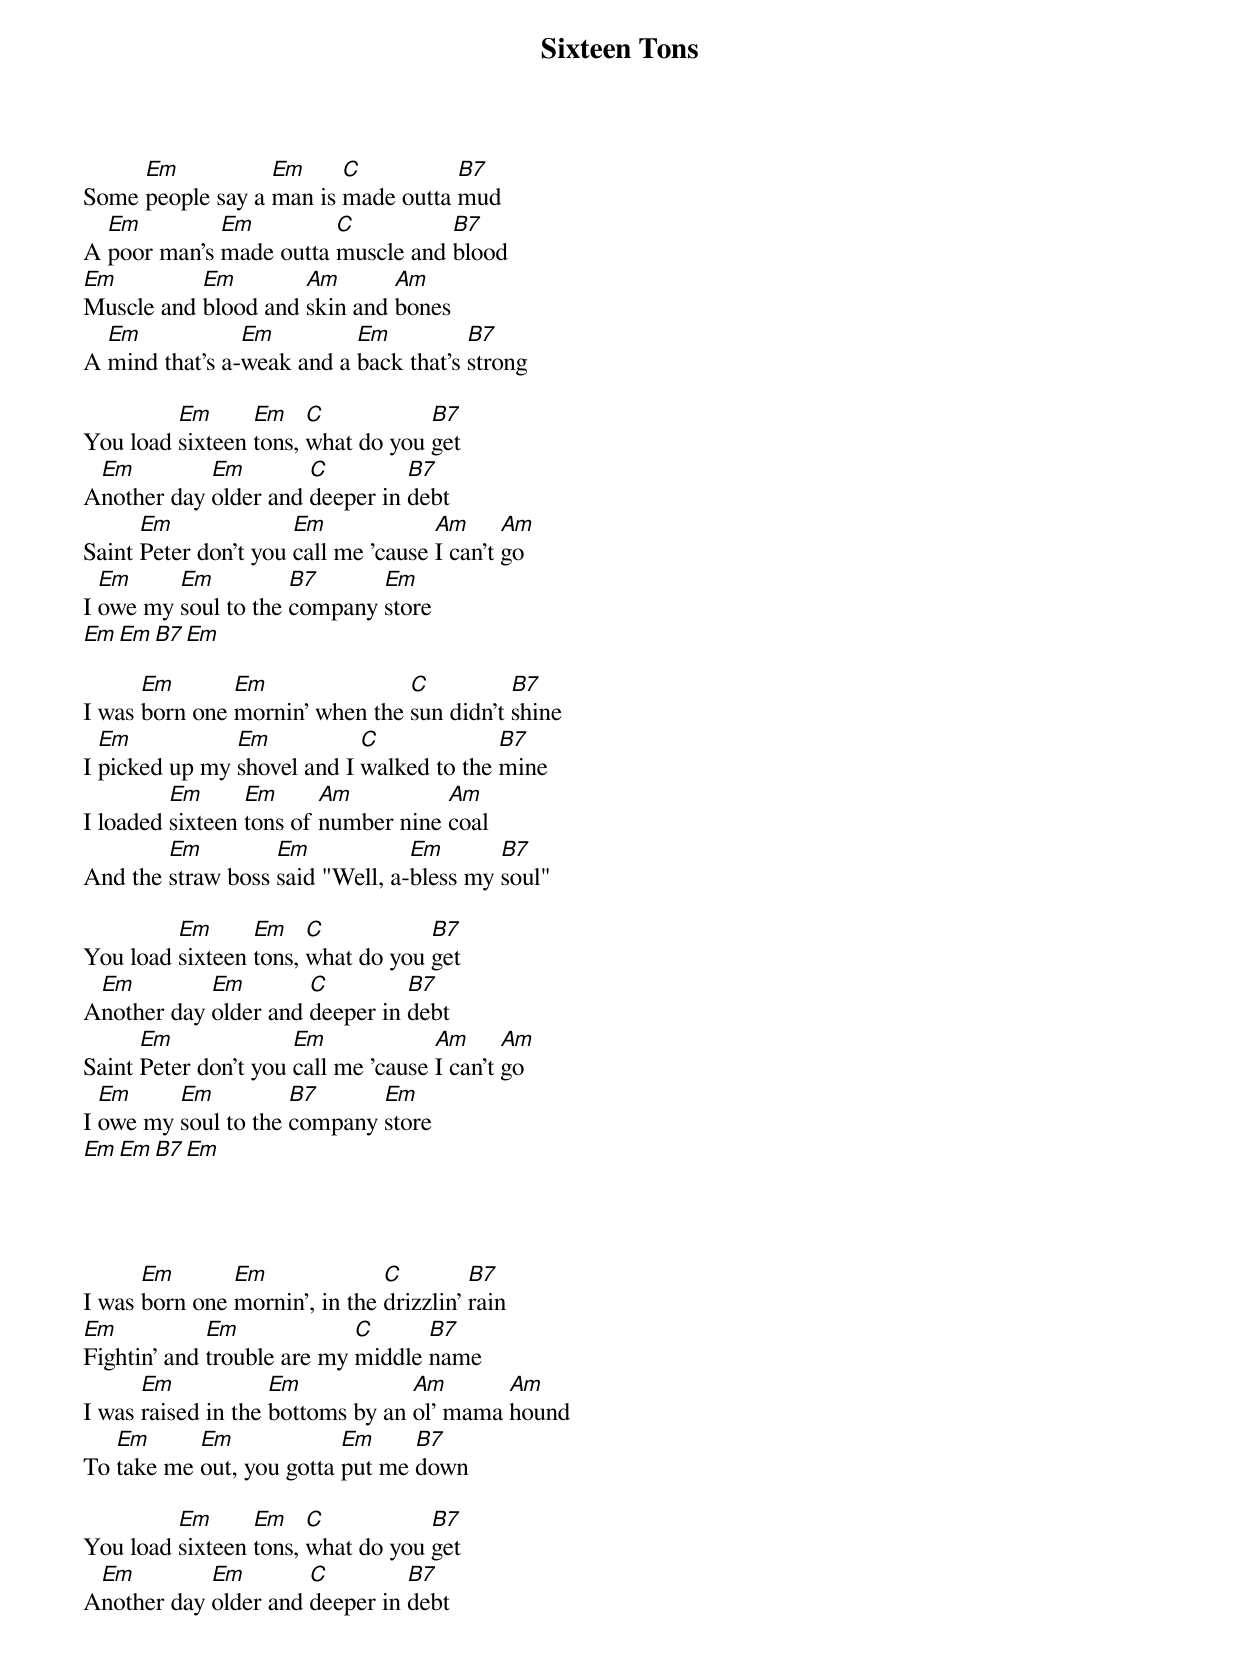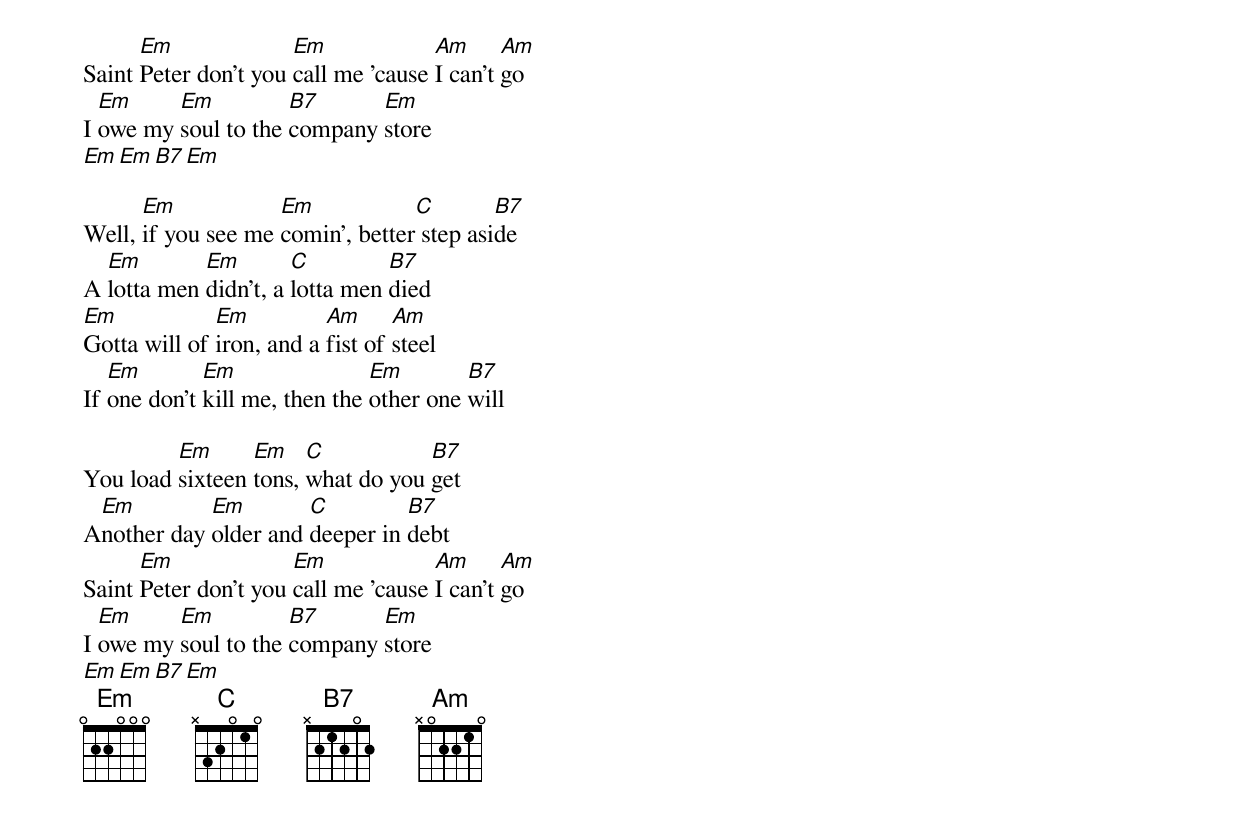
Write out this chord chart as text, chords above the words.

Sixteen Tons

     Em           Em     C          B7
Some people say a man is made outta mud
  Em         Em         C          B7
A poor man's made outta muscle and blood
Em         Em        Am       Am
Muscle and blood and skin and bones
  Em            Em         Em          B7
A mind that's a-weak and a back that's strong

         Em      Em    C           B7
You load sixteen tons, what do you get
 Em         Em        C         B7
Another day older and deeper in debt
      Em              Em             Am      Am
Saint Peter don't you call me 'cause I can't go
  Em     Em          B7      Em
I owe my soul to the company store
  Em     Em          B7      Em

      Em       Em               C          B7
I was born one mornin' when the sun didn't shine
  Em           Em           C             B7
I picked up my shovel and I walked to the mine
         Em      Em      Am          Am
I loaded sixteen tons of number nine coal
        Em         Em            Em       B7
And the straw boss said "Well, a-bless my soul"

         Em      Em    C           B7
You load sixteen tons, what do you get
 Em         Em        C         B7
Another day older and deeper in debt
      Em              Em             Am      Am
Saint Peter don't you call me 'cause I can't go
  Em     Em          B7      Em
I owe my soul to the company store
  Em     Em          B7      Em




      Em       Em              C         B7
I was born one mornin', in the drizzlin' rain
Em           Em             C      B7
Fightin' and trouble are my middle name
      Em            Em            Am       Am
I was raised in the bottoms by an ol' mama hound
   Em      Em             Em     B7
To take me out, you gotta put me down

         Em      Em    C           B7
You load sixteen tons, what do you get
 Em         Em        C         B7
Another day older and deeper in debt
      Em              Em             Am      Am
Saint Peter don't you call me 'cause I can't go
  Em     Em          B7      Em
I owe my soul to the company store
  Em     Em          B7      Em

      Em            Em            C        B7
Well, if you see me comin', better step aside
  Em        Em        C         B7
A lotta men didn't, a lotta men died
Em            Em          Am      Am
Gotta will of iron, and a fist of steel
   Em        Em                Em        B7
If one don't kill me, then the other one will

         Em      Em    C           B7
You load sixteen tons, what do you get
 Em         Em        C         B7
Another day older and deeper in debt
      Em              Em             Am      Am
Saint Peter don't you call me 'cause I can't go
  Em     Em          B7      Em
I owe my soul to the company store
  Em     Em          B7      Em
